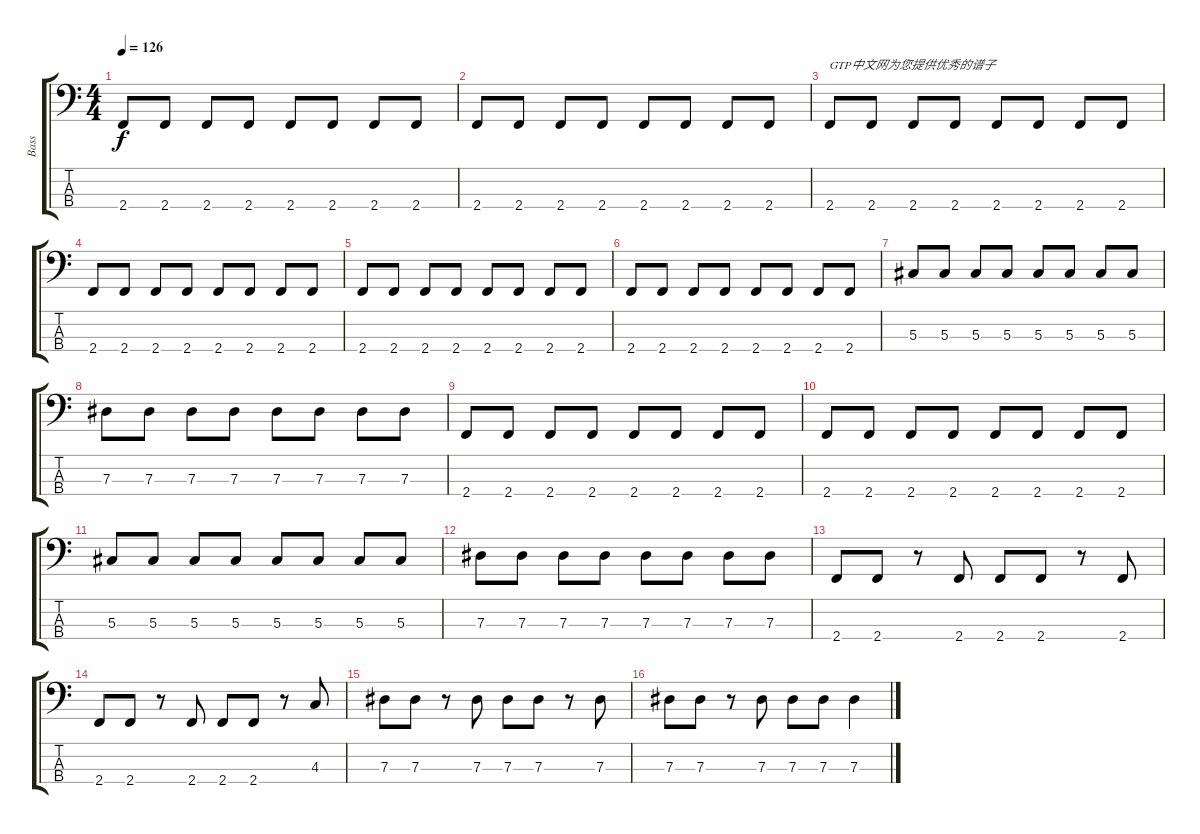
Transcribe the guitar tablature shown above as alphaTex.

\track ("Bass" "Bass") {instrument electricbasspick}
\staff {score tabs}
\tuning (Gb2 Db2 Ab1 Eb1) {hide}
\ts (4 4)
\tempo 126
\clef f4
\ks c
2.4.8{dy f instrument electricbasspick} 2.4.8 2.4.8 2.4.8 2.4.8 2.4.8 2.4.8 2.4.8 |
2.4.8 2.4.8 2.4.8 2.4.8 2.4.8 2.4.8 2.4.8 2.4.8 |
2.4.8{txt "GTP中文网为您提供优秀的谱子"} 2.4.8 2.4.8 2.4.8 2.4.8 2.4.8 2.4.8 2.4.8 |
2.4.8 2.4.8 2.4.8 2.4.8 2.4.8 2.4.8 2.4.8 2.4.8 |
2.4.8 2.4.8 2.4.8 2.4.8 2.4.8 2.4.8 2.4.8 2.4.8 |
2.4.8 2.4.8 2.4.8 2.4.8 2.4.8 2.4.8 2.4.8 2.4.8 |
5.3.8 5.3.8 5.3.8 5.3.8 5.3.8 5.3.8 5.3.8 5.3.8 |
7.3.8 7.3.8 7.3.8 7.3.8 7.3.8 7.3.8 7.3.8 7.3.8 |
2.4.8 2.4.8 2.4.8 2.4.8 2.4.8 2.4.8 2.4.8 2.4.8 |
2.4.8 2.4.8 2.4.8 2.4.8 2.4.8 2.4.8 2.4.8 2.4.8 |
5.3.8 5.3.8 5.3.8 5.3.8 5.3.8 5.3.8 5.3.8 5.3.8 |
7.3.8 7.3.8 7.3.8 7.3.8 7.3.8 7.3.8 7.3.8 7.3.8 |
2.4.8 2.4.8 r.8 2.4.8 2.4.8 2.4.8 r.8 2.4.8 |
2.4.8 2.4.8 r.8 2.4.8 2.4.8 2.4.8 r.8 4.3.8 |
7.3.8 7.3.8 r.8 7.3.8 7.3.8 7.3.8 r.8 7.3.8 |
7.3.8 7.3.8 r.8 7.3.8 7.3.8 7.3.8 7.3.4
